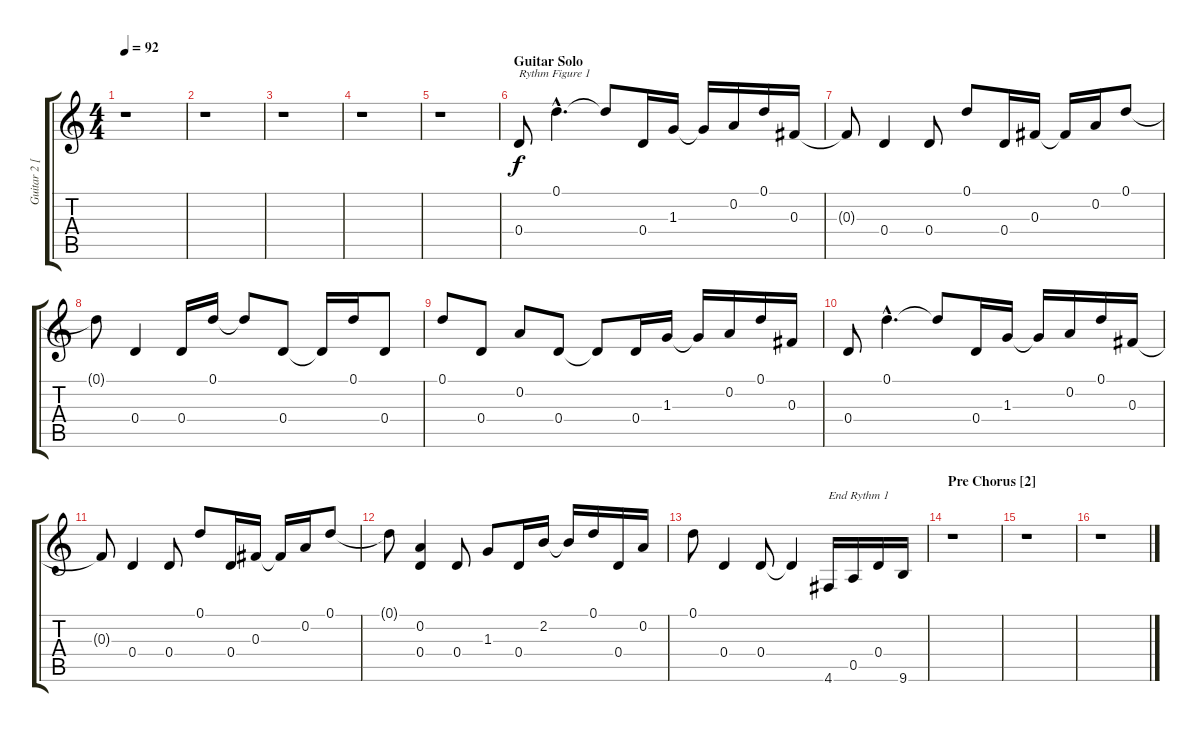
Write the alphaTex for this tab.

\track ("Guitar 2 [Backing - Fills]" "Guitar 2 [") {instrument acousticguitarnylon}
\staff {score tabs}
\tuning (D4 A3 Gb3 D3 A2 D2) {hide}
\ts (4 4)
\tempo 92
\clef g2
\ks c
r.1{dy f} |
r.1 |
r.1 |
r.1 |
r.1 |
\section ("" "Guitar Solo")
0.4.8{txt "Rythm Figure 1"} 0.1{hac}.4{d} 0.1{t}.8 0.4.16 1.3.16 1.3{t}.16 0.2.16 0.1.16 0.3.16 |
0.3{t}.8 0.4.4 0.4.8 0.1.8 0.4.16 0.3.16 0.3{t}.16 0.2.16 0.1.8 |
0.1{t}.8 0.4.4 0.4.16 0.1.16 0.1{t}.8 0.4.8 0.4{t}.16 0.1.16 0.4.8 |
0.1.8 0.4.8 0.2.8 0.4.8 0.4{t}.8 0.4.16 1.3.16 1.3{t}.16 0.2.16 0.1.16 0.3.16 |
0.4.8 0.1{hac}.4{d} 0.1{t}.8 0.4.16 1.3.16 1.3{t}.16 0.2.16 0.1.16 0.3.16 |
0.3{t}.8 0.4.4 0.4.8 0.1.8 0.4.16 0.3.16 0.3{t}.16 0.2.16 0.1.8 |
0.1{t}.8 (0.2 0.4).4 0.4.8 1.3.8 0.4.16 2.2.16 2.2{t}.16 0.1.16 0.4.16 0.2.16 |
0.1.8 0.4.4 0.4.8 0.4{t}.4 4.6.16{txt "End Rythm 1"} 0.5.16 0.4.16 9.6.16 |
\section ("" "Pre Chorus [2]")
r.1 |
r.1 |
r.1
